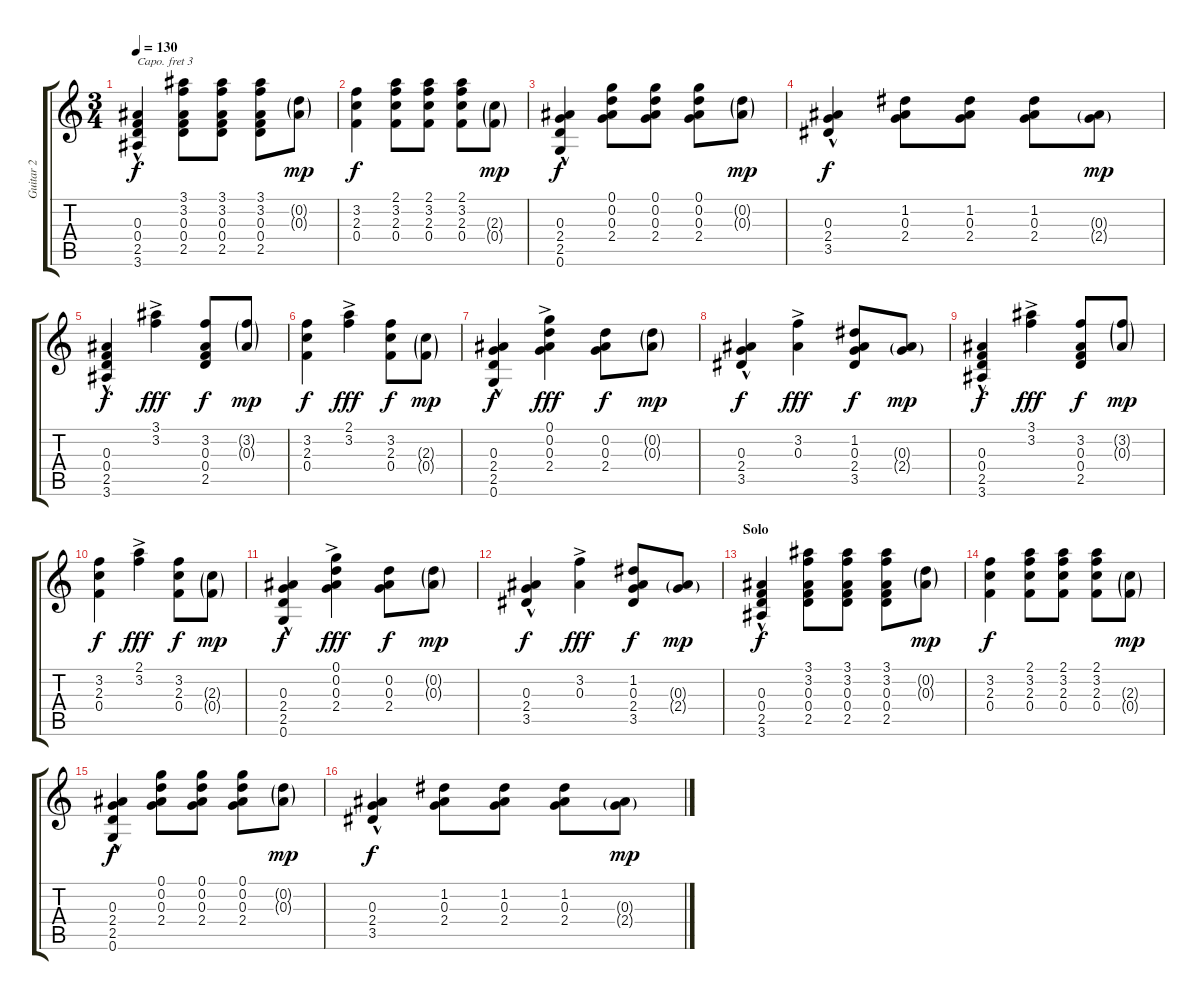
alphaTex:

\track ("Guitar 2" "Guitar 2") {instrument acousticguitarsteel}
\staff {score tabs}
\capo 3
\tuning (E4 B3 G3 D3 A2 E2) {hide}
\ts (3 4)
\tempo 130
\clef g2
\ks c
(0.3 0.4 2.5 3.6{hac}).4{dy f} (3.1 3.2 0.3 0.4 2.5).8 (3.1 3.2 0.3 0.4 2.5).8 (3.1 3.2 0.3 0.4 2.5).8 (0.2{g} 0.3{g}).8{dy mp} |
(3.2 2.3 0.4).4{dy f} (2.1 3.2 2.3 0.4).8 (2.1 3.2 2.3 0.4).8 (2.1 3.2 2.3 0.4).8 (2.3{g} 0.4{g}).8{dy mp} |
(0.3 2.4 2.5{hac} 0.6{hac}).4{dy f} (0.1 0.2 0.3 2.4).8 (0.1 0.2 0.3 2.4).8 (0.1 0.2 0.3 2.4).8 (0.2{g} 0.3{g}).8{dy mp} |
(0.3 2.4 3.5{hac}).4{dy f} (1.2 0.3 2.4).8 (1.2 0.3 2.4).8 (1.2 0.3 2.4).8 (0.3{g} 2.4{g}).8{dy mp} |
(0.3 0.4 2.5 3.6{hac}).4{dy f} (3.1{ac} 3.2).4{dy fff} (3.2 0.3 0.4 2.5).8{dy f} (3.2{g} 0.3{g}).8{dy mp} |
(3.2 2.3 0.4).4{dy f} (2.1{ac} 3.2).4{dy fff} (3.2 2.3 0.4).8{dy f} (2.3{g} 0.4{g}).8{dy mp} |
(0.3 2.4 2.5{hac} 0.6{hac}).4{dy f} (0.1{ac} 0.2 0.3 2.4).4{dy fff} (0.2 0.3 2.4).8{dy f} (0.2{g} 0.3{g}).8{dy mp} |
(0.3 2.4 3.5{hac}).4{dy f} (3.2{ac} 0.3).4{dy fff} (1.2 0.3 2.4 3.5).8{dy f} (0.3{g} 2.4{g}).8{dy mp} |
(0.3 0.4 2.5 3.6{hac}).4{dy f} (3.1{ac} 3.2).4{dy fff} (3.2 0.3 0.4 2.5).8{dy f} (3.2{g} 0.3{g}).8{dy mp} |
(3.2 2.3 0.4).4{dy f} (2.1{ac} 3.2).4{dy fff} (3.2 2.3 0.4).8{dy f} (2.3{g} 0.4{g}).8{dy mp} |
(0.3 2.4 2.5{hac} 0.6{hac}).4{dy f} (0.1{ac} 0.2 0.3 2.4).4{dy fff} (0.2 0.3 2.4).8{dy f} (0.2{g} 0.3{g}).8{dy mp} |
(0.3 2.4 3.5{hac}).4{dy f} (3.2{ac} 0.3).4{dy fff} (1.2 0.3 2.4 3.5).8{dy f} (0.3{g} 2.4{g}).8{dy mp} |
\section ("" "Solo")
(0.3 0.4 2.5 3.6{hac}).4{dy f} (3.1 3.2 0.3 0.4 2.5).8 (3.1 3.2 0.3 0.4 2.5).8 (3.1 3.2 0.3 0.4 2.5).8 (0.2{g} 0.3{g}).8{dy mp} |
(3.2 2.3 0.4).4{dy f} (2.1 3.2 2.3 0.4).8 (2.1 3.2 2.3 0.4).8 (2.1 3.2 2.3 0.4).8 (2.3{g} 0.4{g}).8{dy mp} |
(0.3 2.4 2.5{hac} 0.6{hac}).4{dy f} (0.1 0.2 0.3 2.4).8 (0.1 0.2 0.3 2.4).8 (0.1 0.2 0.3 2.4).8 (0.2{g} 0.3{g}).8{dy mp} |
(0.3 2.4 3.5{hac}).4{dy f} (1.2 0.3 2.4).8 (1.2 0.3 2.4).8 (1.2 0.3 2.4).8 (0.3{g} 2.4{g}).8{dy mp}
